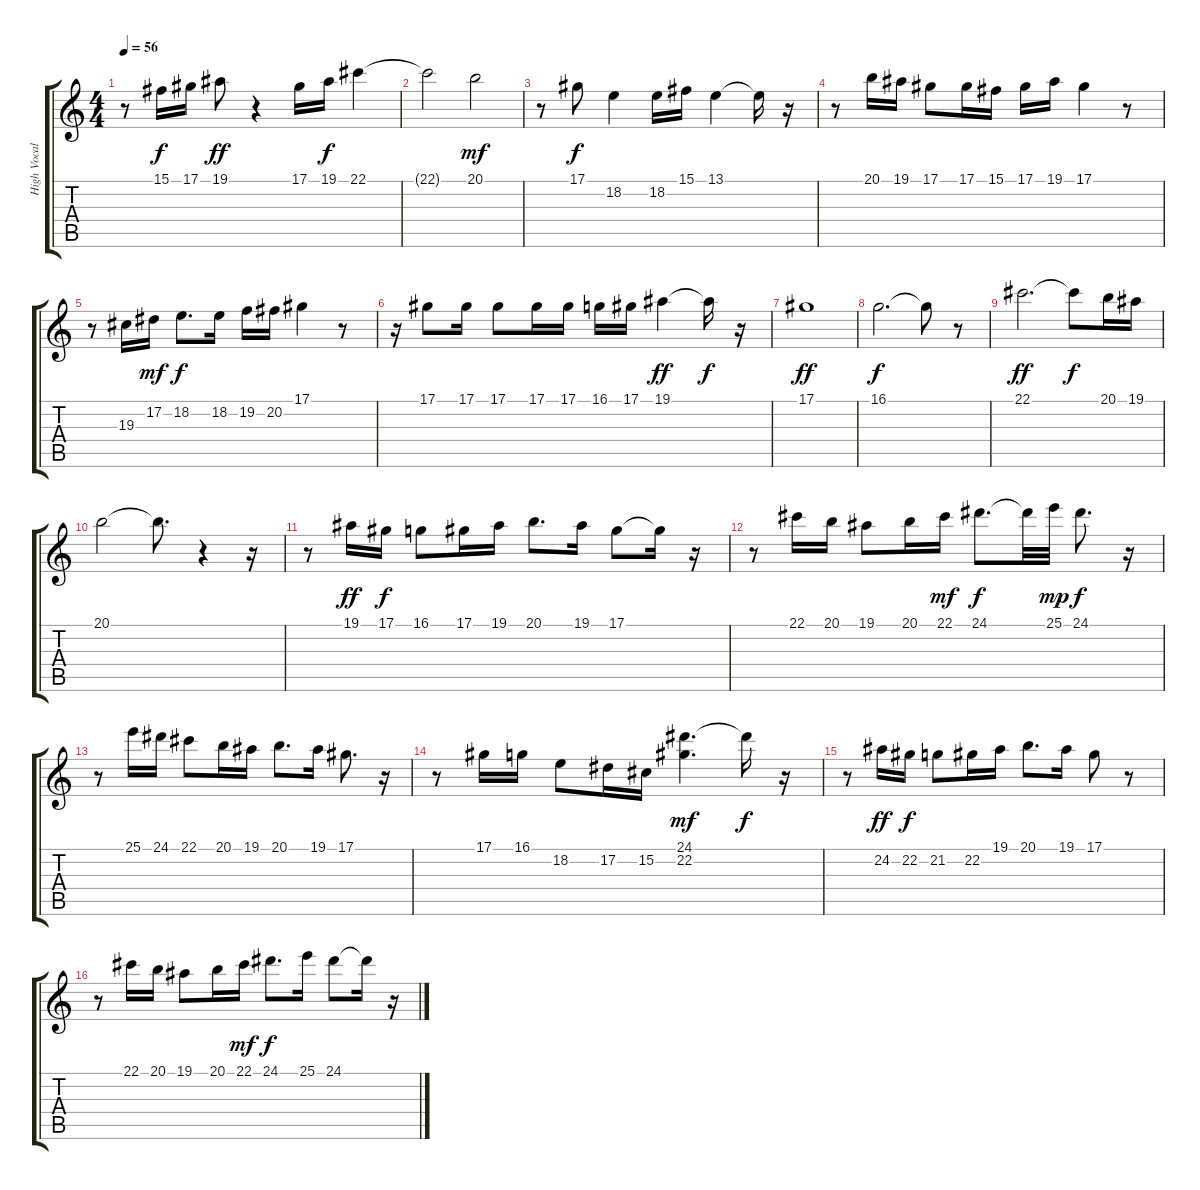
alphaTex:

\track ("High Vocals" "High Vocal") {instrument synthvoice}
\staff {score tabs}
\tuning (Eb4 Bb3 Gb3 Db3 Ab2 Eb2) {hide}
\ts (4 4)
\tempo 56
\clef g2
\ks c
r.8{dy f} 15.1.16 17.1.16 19.1.8{dy ff} r.4 17.1.16 19.1.16{dy f} 22.1.4 |
22.1{t}.2 20.1.2{dy mf} |
r.8 17.1.8{dy f} 18.2.4 18.2.16 15.1.16 13.1.4 13.1{t}.16 r.16 |
r.8 20.1.16 19.1.16 17.1.8 17.1.16 15.1.16 17.1.16 19.1.16 17.1.4 r.8 |
r.8 19.3.16 17.2.16{dy mf} 18.2.8{d dy f} 18.2.16 19.2.16 20.2.16 17.1.4 r.8 |
r.16 17.1.8 17.1.16 17.1.8 17.1.16 17.1.16 16.1.16 17.1.16 19.1.4{dy ff} 19.1{t}.16{dy f} r.16 |
17.1.1{dy ff} |
16.1.2{d dy f} 16.1{t}.8 r.8 |
22.1.2{d dy ff} 22.1{t}.8{dy f} 20.1.16 19.1.16 |
20.1.2 20.1{t}.8{d} r.4 r.16 |
r.8 19.1.16{dy ff} 17.1.16{dy f} 16.1.8 17.1.16 19.1.16 20.1.8{d} 19.1.16 17.1.8 17.1{t}.16 r.16 |
r.8 22.1.16 20.1.16 19.1.8 20.1.16 22.1.16{dy mf} 24.1.8{d dy f} 24.1{t}.32 25.1.32{dy mp} 24.1.8{d dy f} r.16 |
r.8 25.1.16 24.1.16 22.1.8 20.1.16 19.1.16 20.1.8{d} 19.1.16 17.1.8{d} r.16 |
r.8 17.1.16 16.1.16 18.2.8 17.2.16 15.2.16 (24.1 22.2).4{d dy mf} 24.1{t}.16{dy f} r.16 |
r.8 24.2.16{dy ff} 22.2.16{dy f} 21.2.8 22.2.16 19.1.16 20.1.8{d} 19.1.16 17.1.8 r.8 |
r.8 22.1.16 20.1.16 19.1.8 20.1.16 22.1.16{dy mf} 24.1.8{d dy f} 25.1.16 24.1.8 24.1{t}.16 r.16
